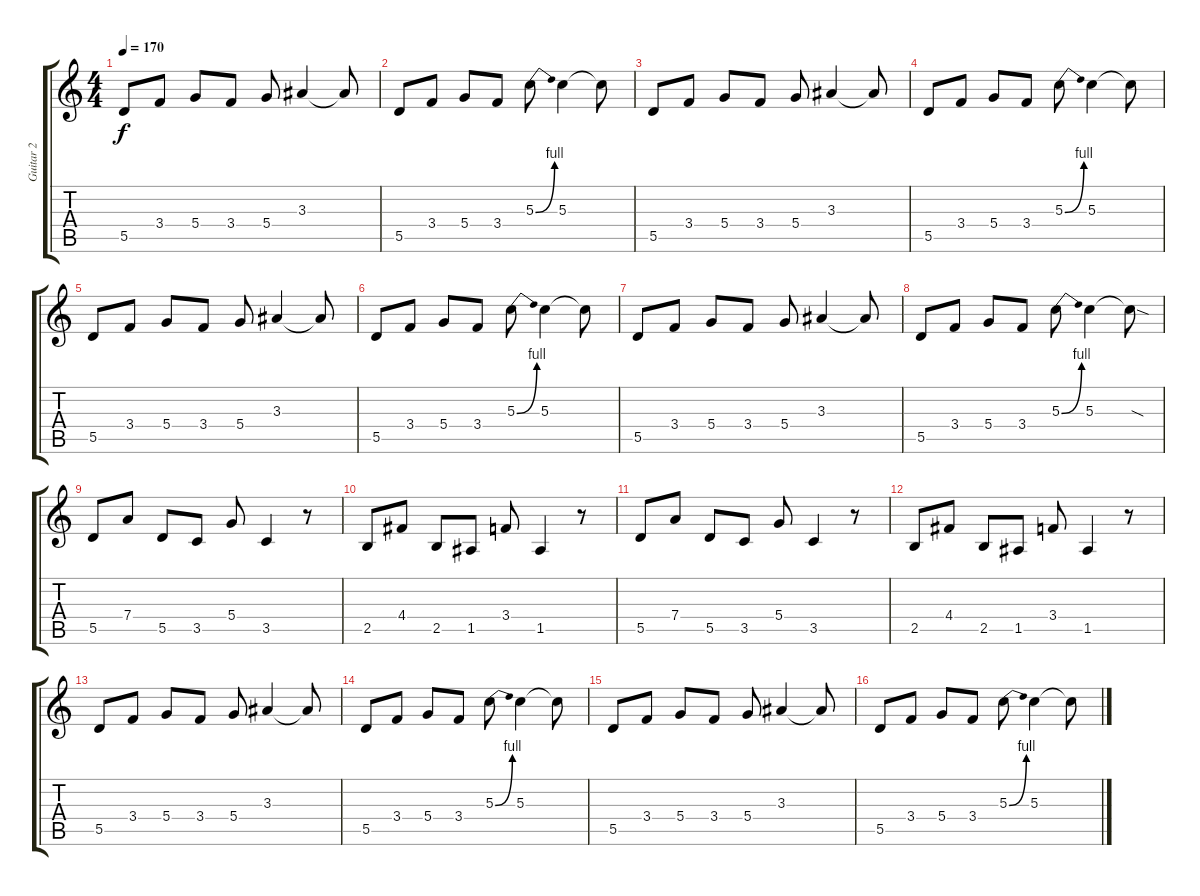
\track ("Guitar 2" "Guitar 2") {instrument overdrivenguitar}
\staff {score tabs}
\tuning (E4 B3 G3 D3 A2 E2) {hide}
\ts (4 4)
\tempo 170
\clef g2
\ks c
5.5.8{dy f} 3.4.8 5.4.8 3.4.8 5.4.8 3.3.4 3.3{t}.8 |
5.5.8 3.4.8 5.4.8 3.4.8 5.3{be (bend 0 0 60 4)}.8 5.3.4 5.3{t}.8 |
5.5.8 3.4.8 5.4.8 3.4.8 5.4.8 3.3.4 3.3{t}.8 |
5.5.8 3.4.8 5.4.8 3.4.8 5.3{be (bend 0 0 60 4)}.8 5.3.4 5.3{t}.8 |
5.5.8 3.4.8 5.4.8 3.4.8 5.4.8 3.3.4 3.3{t}.8 |
5.5.8 3.4.8 5.4.8 3.4.8 5.3{be (bend 0 0 60 4)}.8 5.3.4 5.3{t}.8 |
5.5.8 3.4.8 5.4.8 3.4.8 5.4.8 3.3.4 3.3{t}.8 |
5.5.8 3.4.8 5.4.8 3.4.8 5.3{be (bend 0 0 60 4)}.8 5.3.4 5.3{sod t}.8 |
5.5.8 7.4.8 5.5.8 3.5.8 5.4.8 3.5.4 r.8 |
2.5.8 4.4.8 2.5.8 1.5.8 3.4.8 1.5.4 r.8 |
5.5.8 7.4.8 5.5.8 3.5.8 5.4.8 3.5.4 r.8 |
2.5.8 4.4.8 2.5.8 1.5.8 3.4.8 1.5.4 r.8 |
5.5.8 3.4.8 5.4.8 3.4.8 5.4.8 3.3.4 3.3{t}.8 |
5.5.8 3.4.8 5.4.8 3.4.8 5.3{be (bend 0 0 60 4)}.8 5.3.4 5.3{t}.8 |
5.5.8 3.4.8 5.4.8 3.4.8 5.4.8 3.3.4 3.3{t}.8 |
5.5.8 3.4.8 5.4.8 3.4.8 5.3{be (bend 0 0 60 4)}.8 5.3.4 5.3{t}.8
